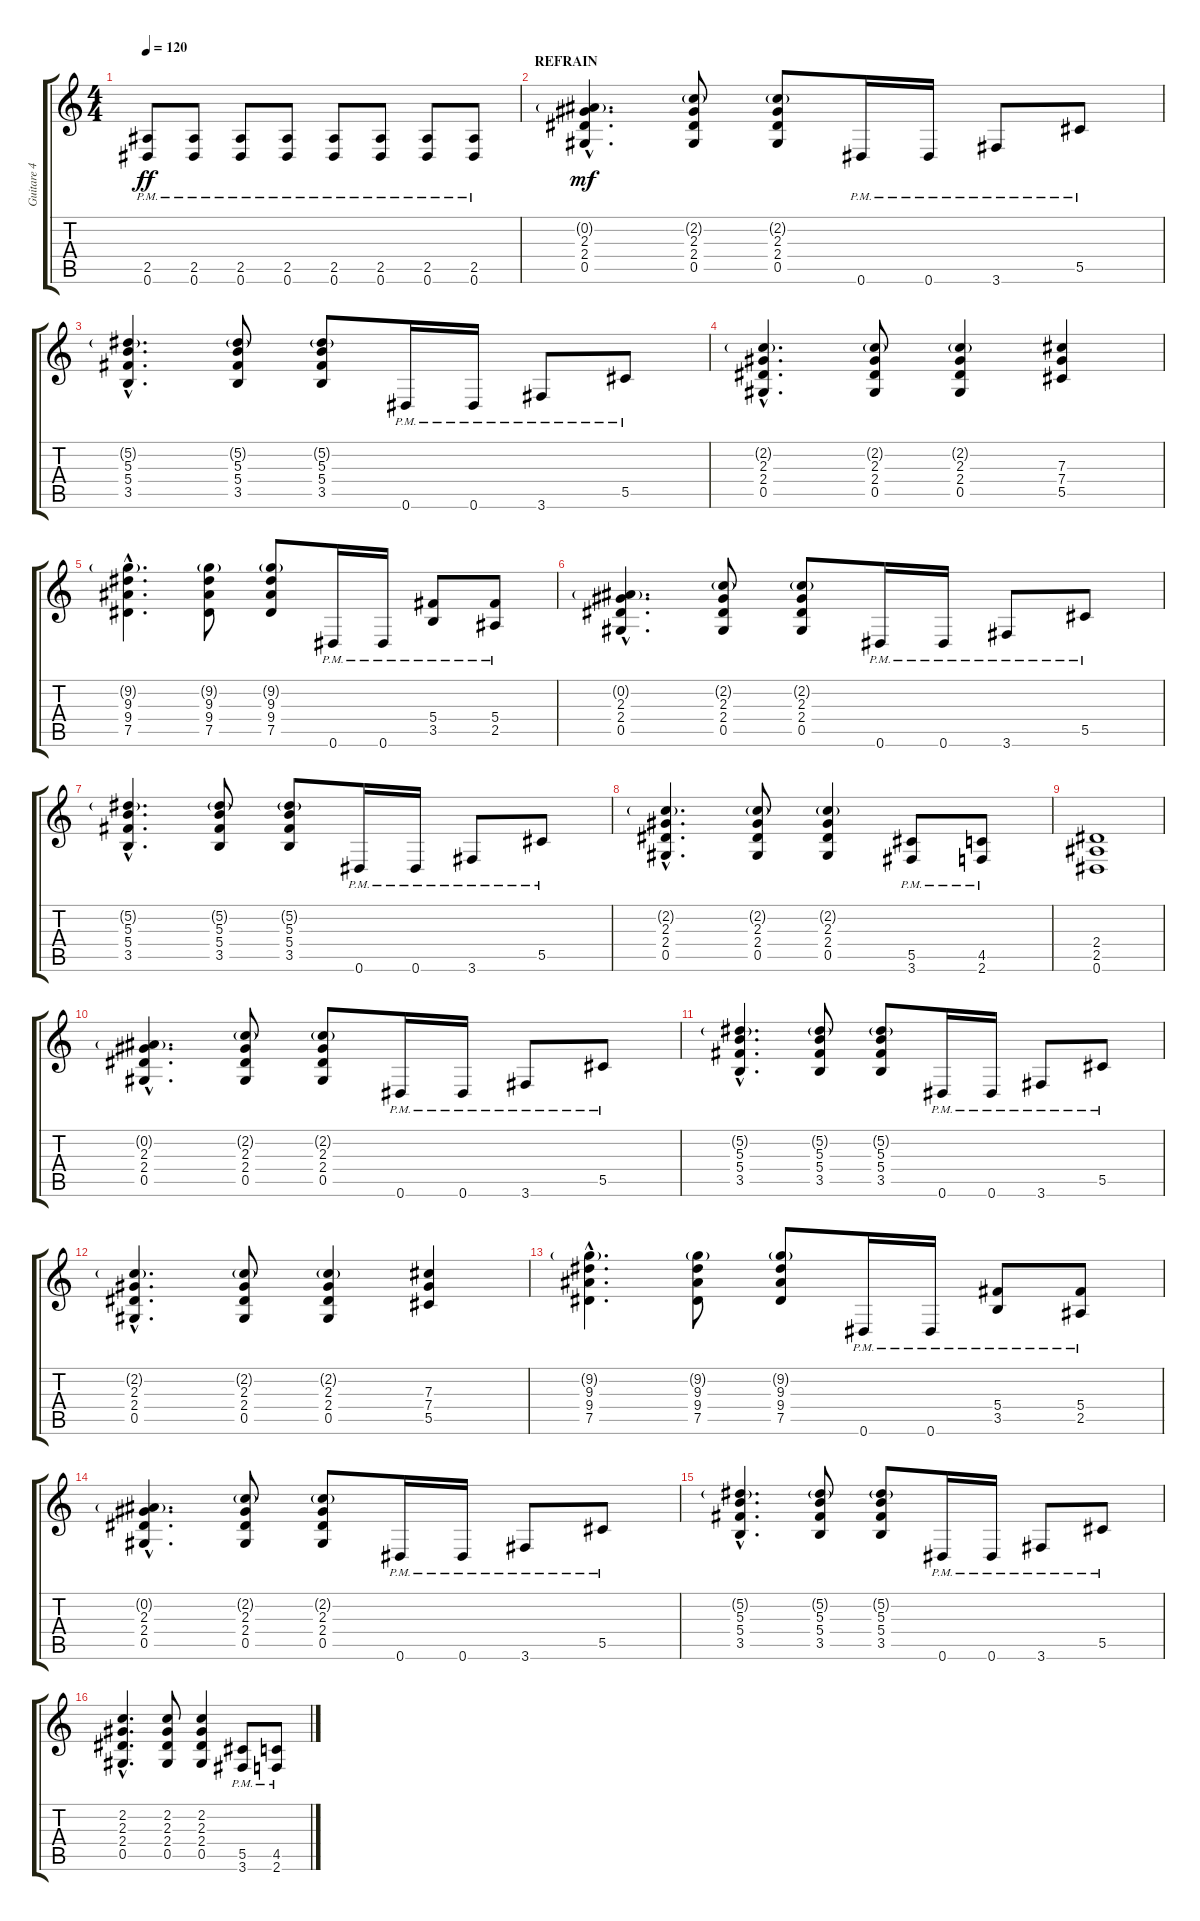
\track ("Guitare 4 ( Electrique )" "Guitare 4 ") {instrument distortionguitar}
\staff {score tabs}
\tuning (Eb4 Bb3 Gb3 Db3 Ab2 Eb2) {hide}
\ts (4 4)
\tempo 120
\clef g2
\ks c
(2.5{pm} 0.6{pm}).8{dy ff} (2.5{pm} 0.6{pm}).8 (2.5{pm} 0.6{pm}).8 (2.5{pm} 0.6{pm}).8 (2.5{pm} 0.6{pm}).8 (2.5{pm} 0.6{pm}).8 (2.5{pm} 0.6{pm}).8 (2.5{pm} 0.6{pm}).8 |
\section ("" "REFRAIN")
(0.2{g hac} 2.3{hac} 2.4{hac} 0.5{hac}).4{d dy mf} (2.2{g} 2.3 2.4 0.5).8 (2.2{g} 2.3 2.4 0.5).8 0.6{pm}.16 0.6{pm}.16 3.6{pm}.8 5.5{pm}.8 |
(5.2{g hac} 5.3{hac} 5.4{hac} 3.5{hac}).4{d} (5.2{g} 5.3 5.4 3.5).8 (5.2{g} 5.3 5.4 3.5).8 0.6{pm}.16 0.6{pm}.16 3.6{pm}.8 5.5{pm}.8 |
(2.2{g hac} 2.3{hac} 2.4{hac} 0.5{hac}).4{d} (2.2{g} 2.3 2.4 0.5).8 (2.2{g} 2.3 2.4 0.5).4 (7.3 7.4 5.5).4 |
(9.2{g hac} 9.3{hac} 9.4{hac} 7.5{hac}).4{d} (9.2{g} 9.3 9.4 7.5).8 (9.2{g} 9.3 9.4 7.5).8 0.6{pm}.16 0.6{pm}.16 (5.4{pm} 3.5{pm}).8 (5.4{pm} 2.5{pm}).8 |
(0.2{g hac} 2.3{hac} 2.4{hac} 0.5{hac}).4{d} (2.2{g} 2.3 2.4 0.5).8 (2.2{g} 2.3 2.4 0.5).8 0.6{pm}.16 0.6{pm}.16 3.6{pm}.8 5.5{pm}.8 |
(5.2{g hac} 5.3{hac} 5.4{hac} 3.5{hac}).4{d} (5.2{g} 5.3 5.4 3.5).8 (5.2{g} 5.3 5.4 3.5).8 0.6{pm}.16 0.6{pm}.16 3.6{pm}.8 5.5{pm}.8 |
(2.2{g hac} 2.3{hac} 2.4{hac} 0.5{hac}).4{d} (2.2{g} 2.3 2.4 0.5).8 (2.2{g} 2.3 2.4 0.5).4 (5.5{pm} 3.6{pm}).8 (4.5{pm} 2.6{pm}).8 |
(2.4 2.5 0.6).1 |
(0.2{g hac} 2.3{hac} 2.4{hac} 0.5{hac}).4{d} (2.2{g} 2.3 2.4 0.5).8 (2.2{g} 2.3 2.4 0.5).8 0.6{pm}.16 0.6{pm}.16 3.6{pm}.8 5.5{pm}.8 |
(5.2{g hac} 5.3{hac} 5.4{hac} 3.5{hac}).4{d} (5.2{g} 5.3 5.4 3.5).8 (5.2{g} 5.3 5.4 3.5).8 0.6{pm}.16 0.6{pm}.16 3.6{pm}.8 5.5{pm}.8 |
(2.2{g hac} 2.3{hac} 2.4{hac} 0.5{hac}).4{d} (2.2{g} 2.3 2.4 0.5).8 (2.2{g} 2.3 2.4 0.5).4 (7.3 7.4 5.5).4 |
(9.2{g hac} 9.3{hac} 9.4{hac} 7.5{hac}).4{d} (9.2{g} 9.3 9.4 7.5).8 (9.2{g} 9.3 9.4 7.5).8 0.6{pm}.16 0.6{pm}.16 (5.4{pm} 3.5{pm}).8 (5.4{pm} 2.5{pm}).8 |
(0.2{g hac} 2.3{hac} 2.4{hac} 0.5{hac}).4{d} (2.2{g} 2.3 2.4 0.5).8 (2.2{g} 2.3 2.4 0.5).8 0.6{pm}.16 0.6{pm}.16 3.6{pm}.8 5.5{pm}.8 |
(5.2{g hac} 5.3{hac} 5.4{hac} 3.5{hac}).4{d} (5.2{g} 5.3 5.4 3.5).8 (5.2{g} 5.3 5.4 3.5).8 0.6{pm}.16 0.6{pm}.16 3.6{pm}.8 5.5{pm}.8 |
(2.2{hac} 2.3{hac} 2.4{hac} 0.5{hac}).4{d} (2.2 2.3 2.4 0.5).8 (2.2 2.3 2.4 0.5).4 (5.5{pm} 3.6{pm}).8 (4.5{pm} 2.6{pm}).8
